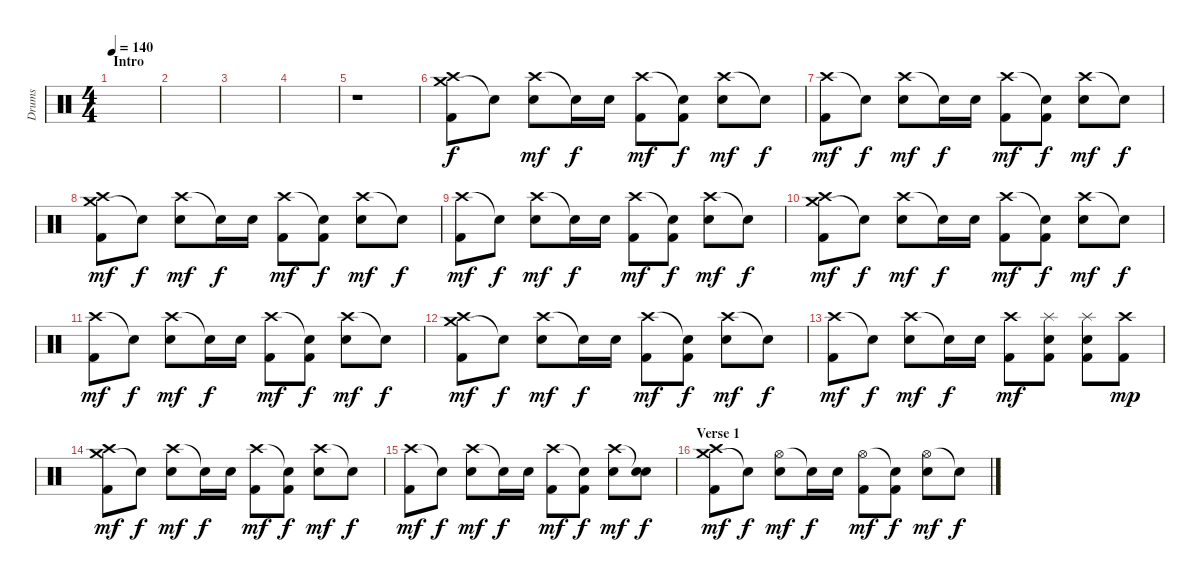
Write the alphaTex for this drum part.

\track ("Drums" "Drums") {instrument percussion}
\staff {score}
\articulation defaults
\ts (4 4)
\section ("" "Intro")
\tempo 140
\clef neutral
\ks c
|
|
|
|
r.1 |
("Crash medium (hit)" "Crash high (hit)" "Kick (hit) 2").8 "Snare (hit)"{t}.8{dy f} ("Crash high (hit)" "Electric Snare (hit)").8{dy mf} "Snare (hit)"{t}.16{dy f} "Electric Snare (hit)".16 ("Crash high (hit)" "Kick (hit) 2").8{dy mf} ("Snare (hit)"{t} "Kick (hit) 2").8{dy f} ("Crash high (hit)" "Electric Snare (hit)").8{dy mf} "Snare (hit)"{t}.8{dy f} |
("Crash high (hit)" "Kick (hit) 2").8{dy mf} "Snare (hit)"{t}.8{dy f} ("Crash high (hit)" "Electric Snare (hit)").8{dy mf} "Snare (hit)"{t}.16{dy f} "Electric Snare (hit)".16 ("Crash high (hit)" "Kick (hit) 2").8{dy mf} ("Snare (hit)"{t} "Kick (hit) 2").8{dy f} ("Crash high (hit)" "Electric Snare (hit)").8{dy mf} "Snare (hit)"{t}.8{dy f} |
("Crash medium (hit)" "Crash high (hit)" "Kick (hit) 2").8{dy mf} "Snare (hit)"{t}.8{dy f} ("Crash high (hit)" "Electric Snare (hit)").8{dy mf} "Snare (hit)"{t}.16{dy f} "Electric Snare (hit)".16 ("Crash high (hit)" "Kick (hit) 2").8{dy mf} ("Snare (hit)"{t} "Kick (hit) 2").8{dy f} ("Crash high (hit)" "Electric Snare (hit)").8{dy mf} "Snare (hit)"{t}.8{dy f} |
("Crash high (hit)" "Kick (hit) 2").8{dy mf} "Snare (hit)"{t}.8{dy f} ("Crash high (hit)" "Electric Snare (hit)").8{dy mf} "Snare (hit)"{t}.16{dy f} "Electric Snare (hit)".16 ("Crash high (hit)" "Kick (hit) 2").8{dy mf} ("Snare (hit)"{t} "Kick (hit) 2").8{dy f} ("Crash high (hit)" "Electric Snare (hit)").8{dy mf} "Snare (hit)"{t}.8{dy f} |
("Crash medium (hit)" "Crash high (hit)" "Kick (hit) 2").8{dy mf} "Snare (hit)"{t}.8{dy f} ("Crash high (hit)" "Electric Snare (hit)").8{dy mf} "Snare (hit)"{t}.16{dy f} "Electric Snare (hit)".16 ("Crash high (hit)" "Kick (hit) 2").8{dy mf} ("Snare (hit)"{t} "Kick (hit) 2").8{dy f} ("Crash high (hit)" "Electric Snare (hit)").8{dy mf} "Snare (hit)"{t}.8{dy f} |
("Crash high (hit)" "Kick (hit) 2").8{dy mf} "Snare (hit)"{t}.8{dy f} ("Crash high (hit)" "Electric Snare (hit)").8{dy mf} "Snare (hit)"{t}.16{dy f} "Electric Snare (hit)".16 ("Crash high (hit)" "Kick (hit) 2").8{dy mf} ("Snare (hit)"{t} "Kick (hit) 2").8{dy f} ("Crash high (hit)" "Electric Snare (hit)").8{dy mf} "Snare (hit)"{t}.8{dy f} |
("Crash medium (hit)" "Crash high (hit)" "Kick (hit) 2").8{dy mf} "Snare (hit)"{t}.8{dy f} ("Crash high (hit)" "Electric Snare (hit)").8{dy mf} "Snare (hit)"{t}.16{dy f} "Electric Snare (hit)".16 ("Crash high (hit)" "Kick (hit) 2").8{dy mf} ("Snare (hit)"{t} "Kick (hit) 2").8{dy f} ("Crash high (hit)" "Electric Snare (hit)").8{dy mf} "Snare (hit)"{t}.8{dy f} |
("Crash high (hit)" "Kick (hit) 2").8{dy mf} "Snare (hit)"{t}.8{dy f} ("Crash high (hit)" "Electric Snare (hit)").8{dy mf} "Snare (hit)"{t}.16{dy f} "Electric Snare (hit)".16 ("Crash high (hit)" "Kick (hit) 2").8{dy mf} ("Splash (hit)" "Electric Snare (hit)" "Kick (hit) 2").8 ("Splash (hit)" "Electric Snare (hit)" "Kick (hit) 2").8 ("Crash high (hit)" "Kick (hit) 2").8{dy mp} |
("Crash medium (hit)" "Crash high (hit)" "Kick (hit) 2").8{dy mf} "Snare (hit)"{t}.8{dy f} ("Crash high (hit)" "Electric Snare (hit)").8{dy mf} "Snare (hit)"{t}.16{dy f} "Electric Snare (hit)".16 ("Crash high (hit)" "Kick (hit) 2").8{dy mf} ("Snare (hit)"{t} "Kick (hit) 2").8{dy f} ("Crash high (hit)" "Electric Snare (hit)").8{dy mf} "Snare (hit)"{t}.8{dy f} |
("Crash high (hit)" "Kick (hit) 2").8{dy mf} "Snare (hit)"{t}.8{dy f} ("Crash high (hit)" "Electric Snare (hit)").8{dy mf} "Snare (hit)"{t}.16{dy f} "Electric Snare (hit)".16 ("Crash high (hit)" "Kick (hit) 2").8{dy mf} ("Snare (hit)"{t} "Kick (hit) 2").8{dy f} ("Crash high (hit)" "Electric Snare (hit)").8{dy mf} ("Snare (hit)"{t} "Electric Snare (hit)").8{dy f} |
\section ("" "Verse 1")
("Crash medium (hit)" "Crash high (hit)" "Kick (hit) 2").8{dy mf} "Snare (hit)"{t}.8{dy f} ("Hi-Hat (open)" "Electric Snare (hit)").8{dy mf} "Snare (hit)"{t}.16{dy f} "Electric Snare (hit)".16 ("Hi-Hat (open)" "Kick (hit) 2").8{dy mf} ("Snare (hit)"{t} "Kick (hit) 2").8{dy f} ("Hi-Hat (open)" "Electric Snare (hit)").8{dy mf} "Snare (hit)"{t}.8{dy f}
